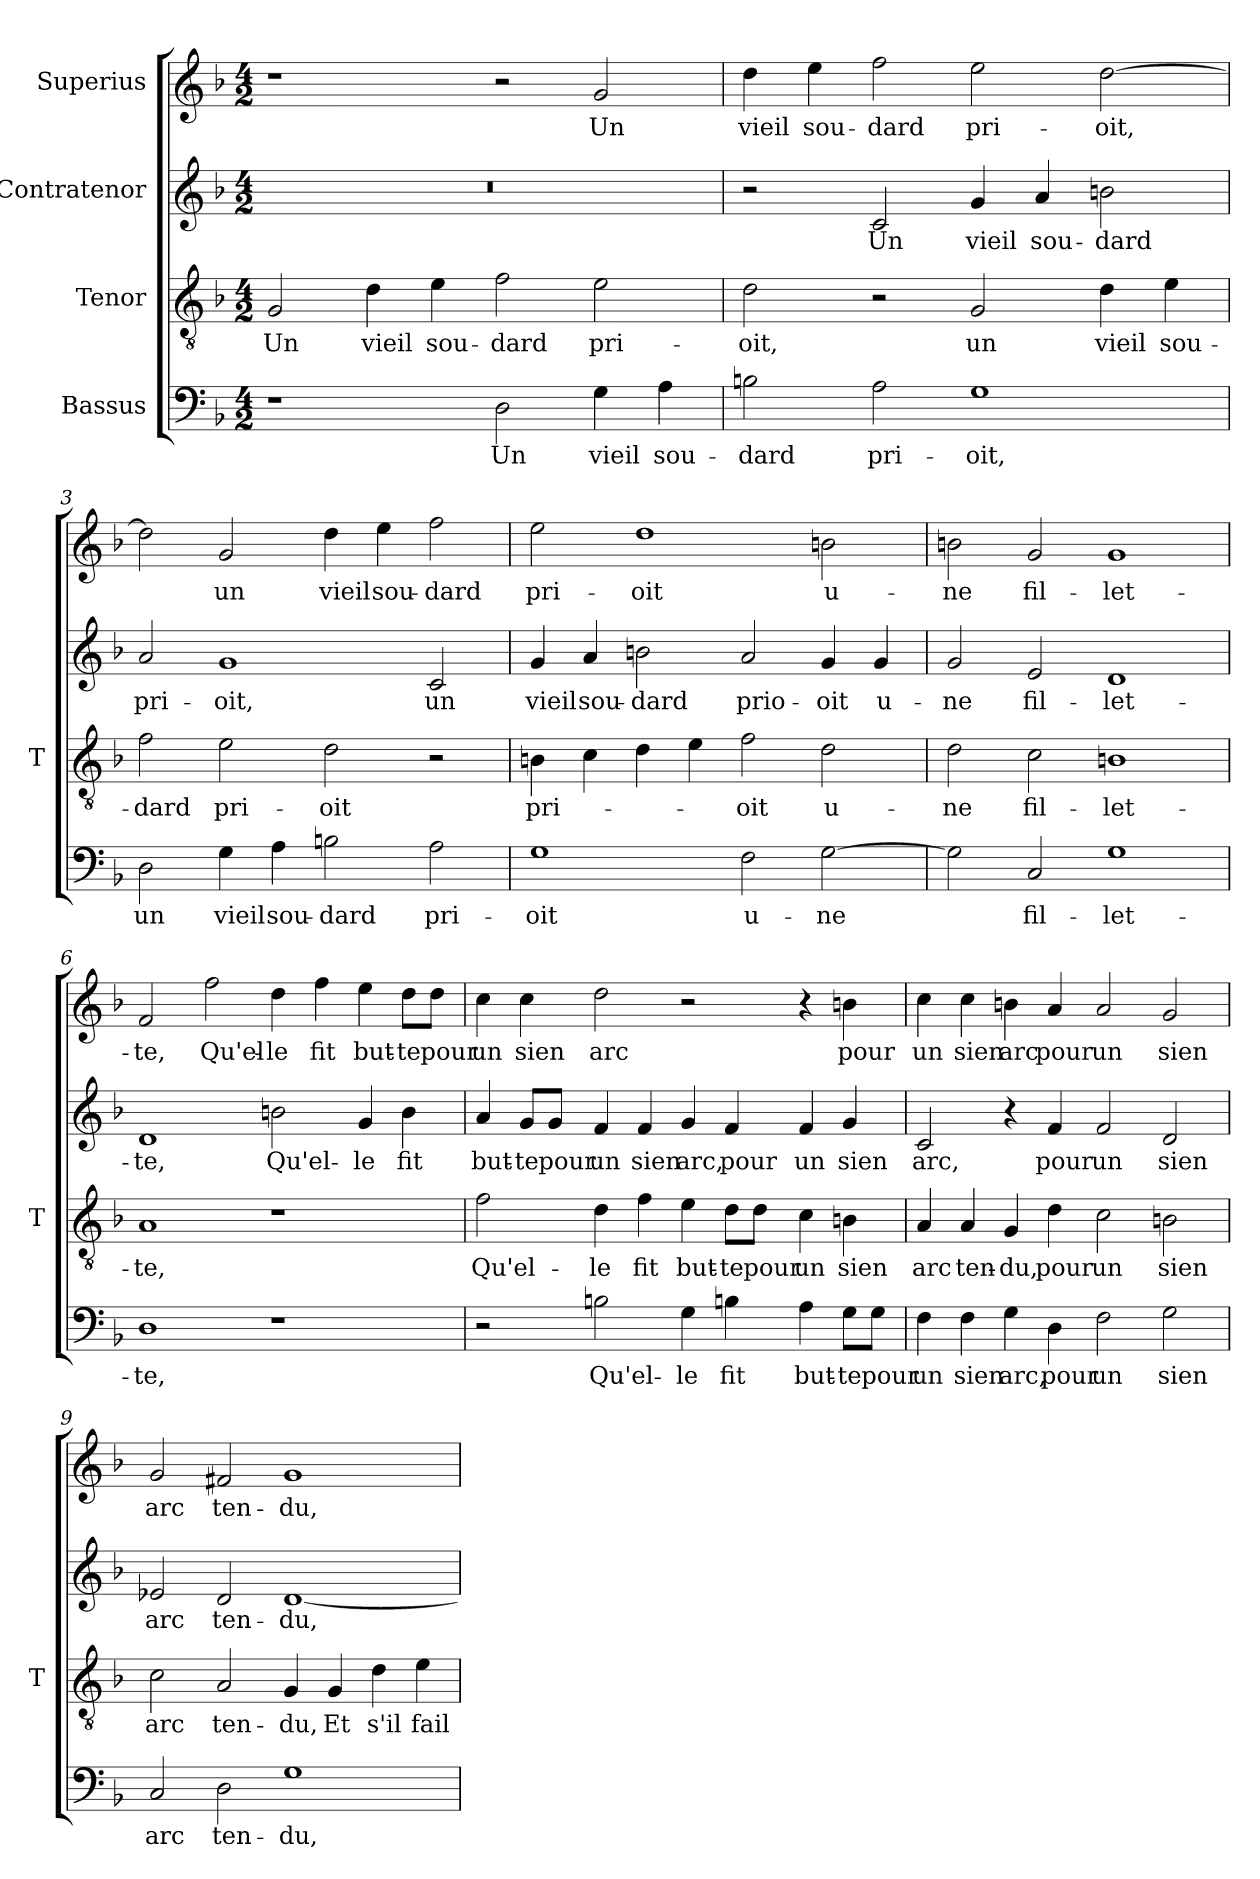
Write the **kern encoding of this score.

**kern	**text	**kern	**text	**kern	**text	**kern	**text
*part4	*part4	*part3	*part3	*part2	*part2	*part1	*part1
*staff4	*staff4	*staff3	*staff3	*staff2	*staff2	*staff1	*staff1
*I"Bassus	*	*I"Tenor	*	*I"Contratenor	*	*I"Superius	*
*	*	*I'T	*	*	*	*	*
*clefF4	*	*clefGv2	*	*clefG2	*	*clefG2	*
*k[b-]	*	*k[b-]	*	*k[b-]	*	*k[b-]	*
*M4/2	*	*M4/2	*	*M4/2	*	*M4/2	*
=1	=1	=1	=1	=1	=1	=1	=1
1r	.	2G	-Un	0r	.	1r	.
.	.	4d	-vieil	.	.	.	.
.	.	4e	sou-	.	.	.	.
2D	-Un	2f	-dard	.	.	2r	.
4G	-vieil	2e	pri-	.	.	2g	-Un
4A	sou-	.	.	.	.	.	.
=2	=2	=2	=2	=2	=2	=2	=2
2Bn	-dard	2d	-oit,	2r	.	4dd	-vieil
.	.	.	.	.	.	4ee	sou-
2A	pri-	2r	.	2c	-Un	2ff	-dard
1G	-oit,	2G	-un	4g	-vieil	2ee	pri-
.	.	.	.	4a	sou-	.	.
.	.	4d	-vieil	2b	-dard	[2dd	-oit,
.	.	4e	sou-	.	.	.	.
=3	=3	=3	=3	=3	=3	=3	=3
2D	-un	2f	-dard	2a	pri-	2dd]	.
4G	-vieil	2e	pri-	1g	-oit,	2g	-un
4A	sou-	.	.	.	.	.	.
2Bn	-dard	2d	-oit	.	.	4dd	-vieil
.	.	.	.	.	.	4ee	sou-
2A	pri-	2r	.	2c	-un	2ff	-dard
=4	=4	=4	=4	=4	=4	=4	=4
1G	-oit	4Bn	pri-	4g	-vieil	2ee	pri-
.	.	4c	.	4a	sou-	.	.
.	.	4d	.	2b	-dard	1dd	-oit
.	.	4e	.	.	.	.	.
2F	u-	2f	-oit	2a	prio-	.	.
[2G	-ne	2d	u-	4g	-oit	2b	u-
.	.	.	.	4g	u-	.	.
=5	=5	=5	=5	=5	=5	=5	=5
2G]	.	2d	-ne	2g	-ne	2b	-ne
2C	fil-	2c	fil-	2e	fil-	2g	fil-
1G	let-	1Bn	let-	1d	let-	1g	let-
=6	=6	=6	=6	=6	=6	=6	=6
1D	-te,	1A	-te,	1d	-te,	2f	-te,
.	.	.	.	.	.	2ff	Qu'el-
1r	.	1r	.	2b	Qu'el-	4dd	-le
.	.	.	.	.	.	4ff	-fit
.	.	.	.	4g	-le	4ee	but-
.	.	.	.	4b	-fit	8dd\L	-te
.	.	.	.	.	.	8dd\J	-pour
=7	=7	=7	=7	=7	=7	=7	=7
2r	.	2f	Qu'el-	4a	but-	4cc	-un
.	.	.	.	8g/L	-te	4cc	-sien
.	.	.	.	8g/J	-pour	.	.
2Bn	Qu'el-	4d	-le	4f	-un	2dd	-arc
.	.	4f	-fit	4f	-sien	.	.
4G	-le	4e	but-	4g	-arc,	2r	.
4Bn	-fit	8d\L	-te	4f	-pour	.	.
.	.	8d\J	-pour	.	.	.	.
4A	but-	4c	-un	4f	-un	4r	.
8G\L	-te	4Bn	-sien	4g	-sien	4b	-pour
8G\J	-pour	.	.	.	.	.	.
=8	=8	=8	=8	=8	=8	=8	=8
4F	-un	4A	-arc	2c	-arc,	4cc	-un
4F	-sien	4A	ten-	.	.	4cc	-sien
4G	-arc,	4G	-du,	4r	.	4b	-arc
4D	-pour	4d	-pour	4f	-pour	4a	-pour
2F	-un	2c	-un	2f	-un	2a	-un
2G	-sien	2Bn	-sien	2d	-sien	2g	-sien
=9	=9	=9	=9	=9	=9	=9	=9
2C	-arc	2c	-arc	2e-X	-arc	2g	-arc
2D	ten-	2A	ten-	2d	ten-	2f#X	ten-
1G	-du,	4G	-du,	[1d	-du,	1g	-du,
.	.	4G	-Et	.	.	.	.
.	.	4d	-s'il	.	.	.	.
.	.	4e	fail-	.	.	.	.
=	=	=	=	=	=	=	=
*-	*-	*-	*-	*-	*-	*-	*-
